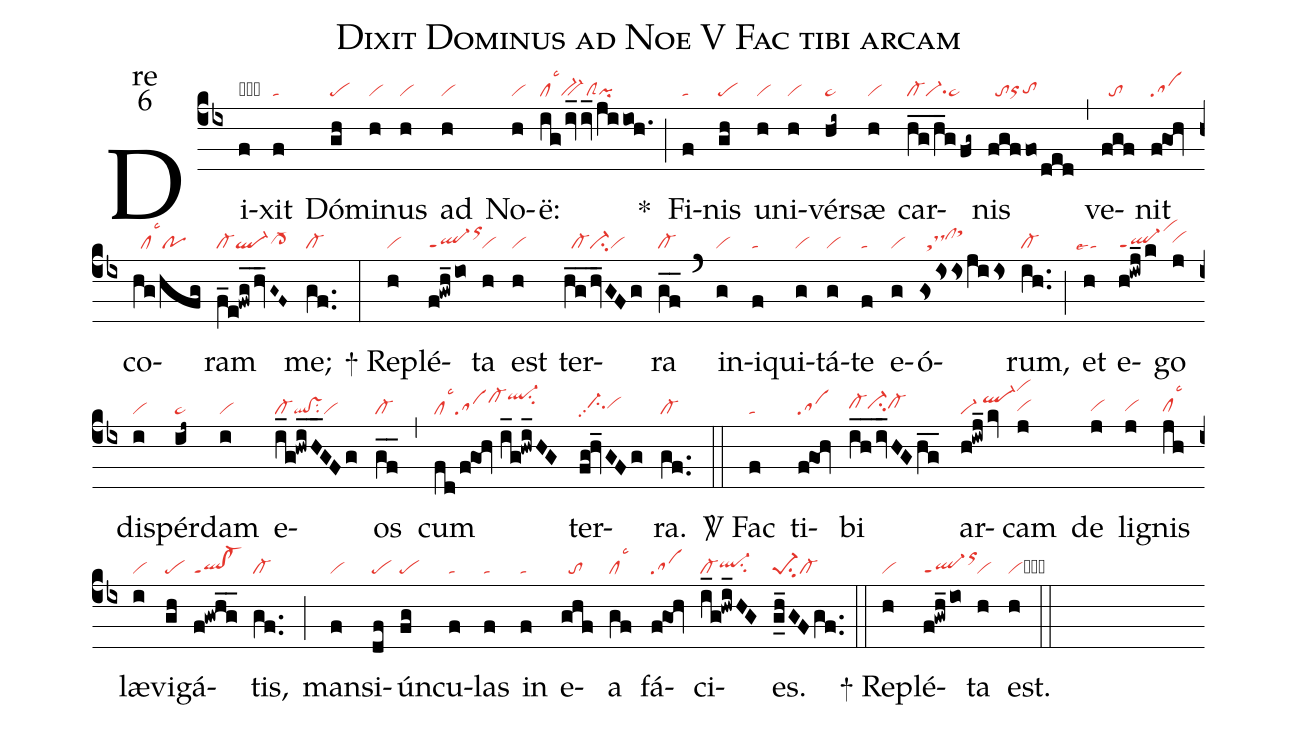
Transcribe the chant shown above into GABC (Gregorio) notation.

name:Dixit Dominus ad Noe V Fac tibi arcam;
office-part:re;
mode:6;
nabc-lines:1;
%%
(cb4) Di(f|obta)xit(f|ta) Dó(gh|pe)mi(h|vi)nus(h|vi) ad(h|vi) No(h|vi)ë:(ig/iv_iv_jiioh.|cllsc3bv-clSpi) <sp>*</sp>(;) Fi(f|ta)nis(gh|pe) u(h|vi)ni(h|vi)vér(hi~|ta>)sæ(h|vi) car(hg__/h_g/fg~|cl-vi-su1ta>)nis(fgffo/ded|//toorhgtohg) (,) ve(fgf|//to)nit(f@goh|sa) co(hg/hfg|//cllsc3po)ram(f_e!fwg_/hv_G~F~|cl-ql-cl->hg) me;(gf..|cl-) (:)
<sp>+</sp> Re(h|vi)plé(f!gwh_/io|ql-ppt1orhk)ta(h|vi) est(h|vi) ter(hg__/hv_GFg|//cl-ci-vi)ra(gf__|cl-) (`) in(g|vi)i(f|ta)qui(g|vi)tá(g|vi)te(f|ta) e(g|vi)ó(gsissjiis|//stdshiclhisthk)rum,(ih..|cl-) (;) et(h|``talse4) e(h!iwj_/k|ql-ppt1vihl)go(j|vihh) dis(i|vi)pér(ij~|ta>)dam(i|vi) e(i_g!hwiH__GFg|cl-ql!vssu2vi)os(gf__|cl-) (,) cum(fd/f@goh//i_g!hwi_HG|cllsc3sacl-hjql-hksu2) ter(fg!hv_GFg|//ci-hhpp2vihh)ra.(gf..|cl-) (::)

<sp>V/</sp> Fac(f|ta) ti(f@goh|sa)bi(ih__/iv_HGhg__|cl-hhci-hhcl-hh) ar(h!iwj_/kv|vi-/ql-hjvihn)cam(j|vihg) de(j|vihg) lig(j|vihg)nis(jh|clhglsc3) læ(i|vi)vi(gh|pe)gá(f!gwhg__|ql!cl-ppt1)tis,(gf..|cl-) (;) man(f|vi)si(df|pe)ún(fg|pe)cu(f|ta)las(f|ta) in(f|ta) e(ghf|//to)a(gf|cllsc3) fá(f@goh|sa)ci(i_g!hwi_HG|cl-ql-hhsu2)es.(g_h_GFgf..|pe-1su2cl-) (::)

<sp>+</sp> Re(h|vi)plé(f!gwh_/io|ql-ppt1orhk)ta(h|vi) est.(h|vicb) (::)
